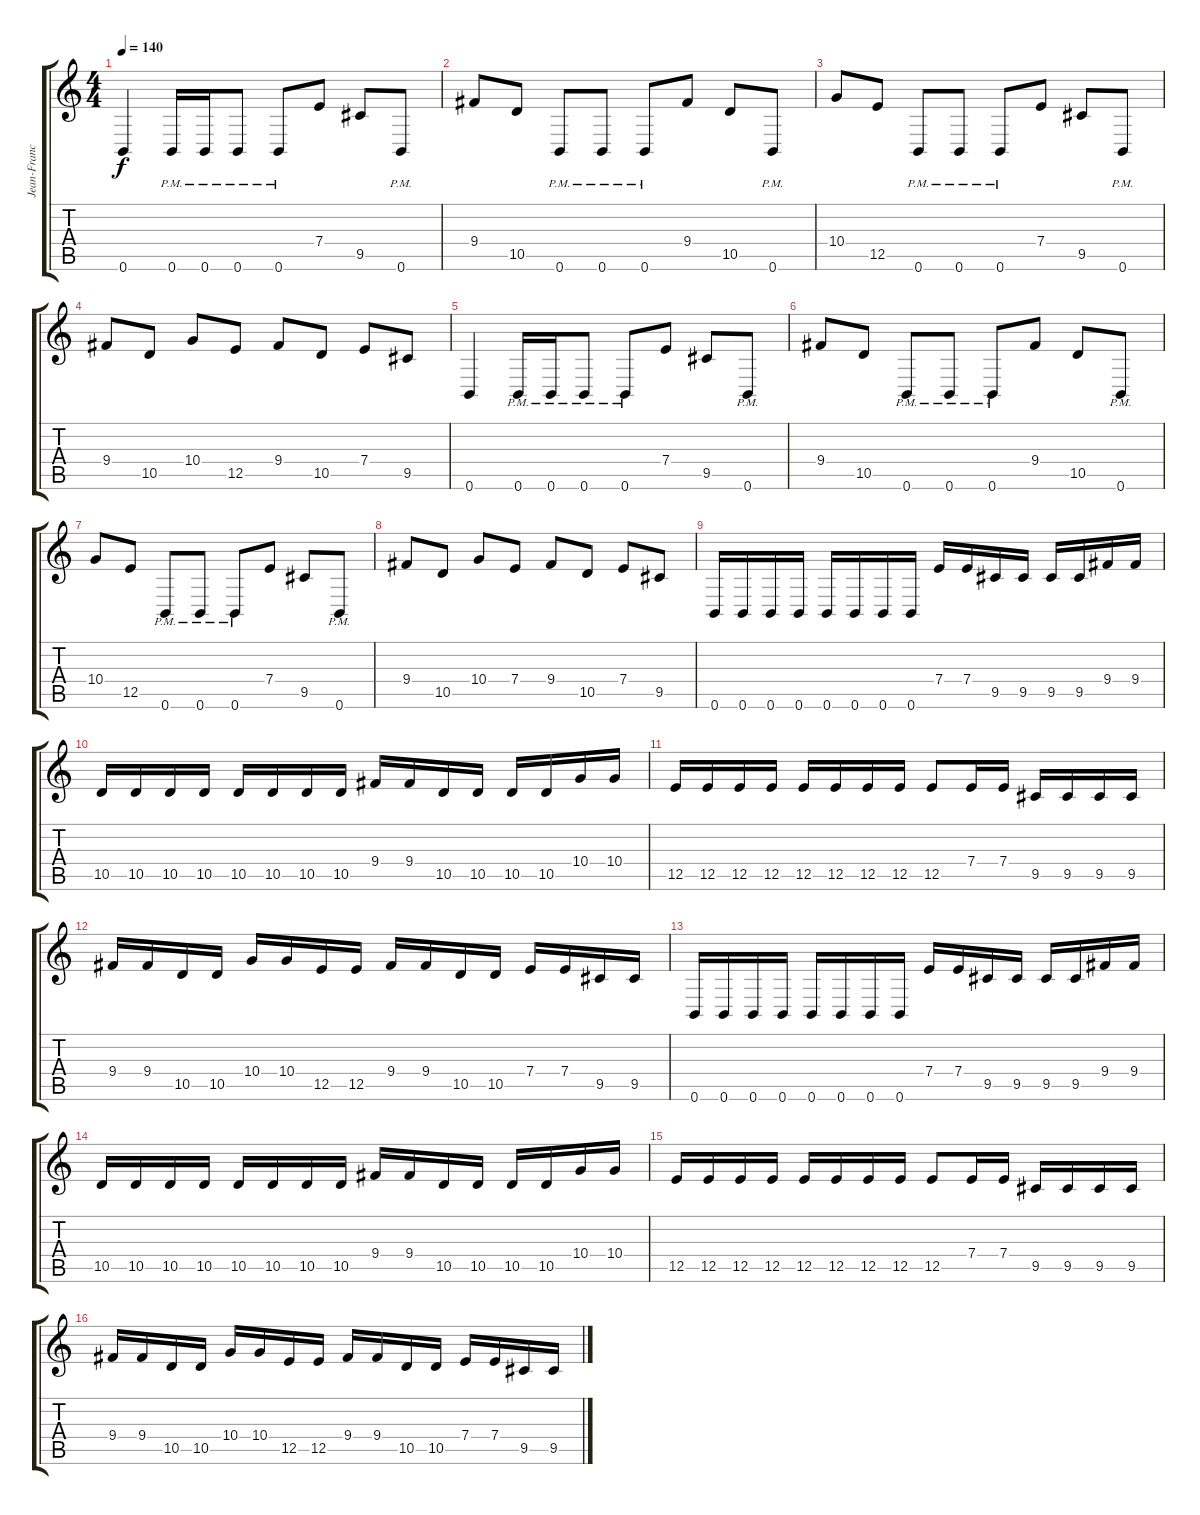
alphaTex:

\track ("Jean-Francois Dagenals (Rhythm)" "Jean-Franc") {instrument distortionguitar}
\staff {score tabs}
\tuning (B3 Gb3 D3 A2 E2 B1) {hide}
\ts (4 4)
\tempo 140
\clef g2
\ks c
0.6.4{dy f} 0.6{pm}.16 0.6{pm}.16 0.6{pm}.8 0.6{pm}.8 7.4.8 9.5.8 0.6{pm}.8 |
9.4.8 10.5.8 0.6{pm}.8 0.6{pm}.8 0.6{pm}.8 9.4.8 10.5.8 0.6{pm}.8 |
10.4.8 12.5.8 0.6{pm}.8 0.6{pm}.8 0.6{pm}.8 7.4.8 9.5.8 0.6{pm}.8 |
9.4.8 10.5.8 10.4.8 12.5.8 9.4.8 10.5.8 7.4.8 9.5.8 |
0.6.4 0.6{pm}.16 0.6{pm}.16 0.6{pm}.8 0.6{pm}.8 7.4.8 9.5.8 0.6{pm}.8 |
9.4.8 10.5.8 0.6{pm}.8 0.6{pm}.8 0.6{pm}.8 9.4.8 10.5.8 0.6{pm}.8 |
10.4.8 12.5.8 0.6{pm}.8 0.6{pm}.8 0.6{pm}.8 7.4.8 9.5.8 0.6{pm}.8 |
9.4.8 10.5.8 10.4.8 7.4.8 9.4.8 10.5.8 7.4.8 9.5.8 |
0.6.16 0.6.16 0.6.16 0.6.16 0.6.16 0.6.16 0.6.16 0.6.16 7.4.16 7.4.16 9.5.16 9.5.16 9.5.16 9.5.16 9.4.16 9.4.16 |
10.5.16 10.5.16 10.5.16 10.5.16 10.5.16 10.5.16 10.5.16 10.5.16 9.4.16 9.4.16 10.5.16 10.5.16 10.5.16 10.5.16 10.4.16 10.4.16 |
12.5.16 12.5.16 12.5.16 12.5.16 12.5.16 12.5.16 12.5.16 12.5.16 12.5.8 7.4.16 7.4.16 9.5.16 9.5.16 9.5.16 9.5.16 |
9.4.16 9.4.16 10.5.16 10.5.16 10.4.16 10.4.16 12.5.16 12.5.16 9.4.16 9.4.16 10.5.16 10.5.16 7.4.16 7.4.16 9.5.16 9.5.16 |
0.6.16 0.6.16 0.6.16 0.6.16 0.6.16 0.6.16 0.6.16 0.6.16 7.4.16 7.4.16 9.5.16 9.5.16 9.5.16 9.5.16 9.4.16 9.4.16 |
10.5.16 10.5.16 10.5.16 10.5.16 10.5.16 10.5.16 10.5.16 10.5.16 9.4.16 9.4.16 10.5.16 10.5.16 10.5.16 10.5.16 10.4.16 10.4.16 |
12.5.16 12.5.16 12.5.16 12.5.16 12.5.16 12.5.16 12.5.16 12.5.16 12.5.8 7.4.16 7.4.16 9.5.16 9.5.16 9.5.16 9.5.16 |
9.4.16 9.4.16 10.5.16 10.5.16 10.4.16 10.4.16 12.5.16 12.5.16 9.4.16 9.4.16 10.5.16 10.5.16 7.4.16 7.4.16 9.5.16 9.5.16
